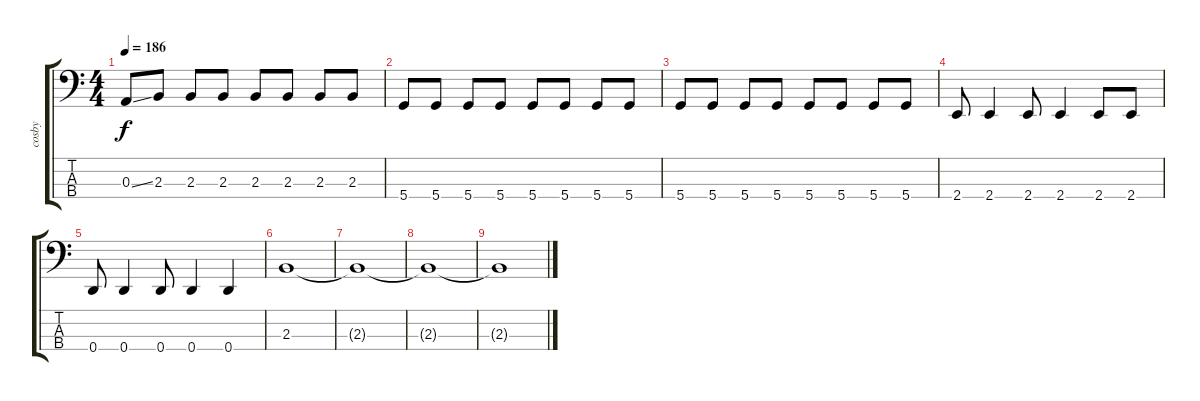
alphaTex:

\track ("cosby" "cosby") {instrument electricbassfinger}
\staff {score tabs}
\tuning (G2 D2 A1 D1) {hide}
\ts (4 4)
\tempo 186
\clef f4
\ks c
0.3{ss}.8{dy f} 2.3.8 2.3.8 2.3.8 2.3.8 2.3.8 2.3.8 2.3.8 |
5.4.8 5.4.8 5.4.8 5.4.8 5.4.8 5.4.8 5.4.8 5.4.8 |
5.4.8 5.4.8 5.4.8 5.4.8 5.4.8 5.4.8 5.4.8 5.4.8 |
2.4.8 2.4.4 2.4.8 2.4.4 2.4.8 2.4.8 |
0.4.8 0.4.4 0.4.8 0.4.4 0.4.4 |
2.3.1 |
2.3{t}.1 |
2.3{t}.1 |
2.3{t}.1
